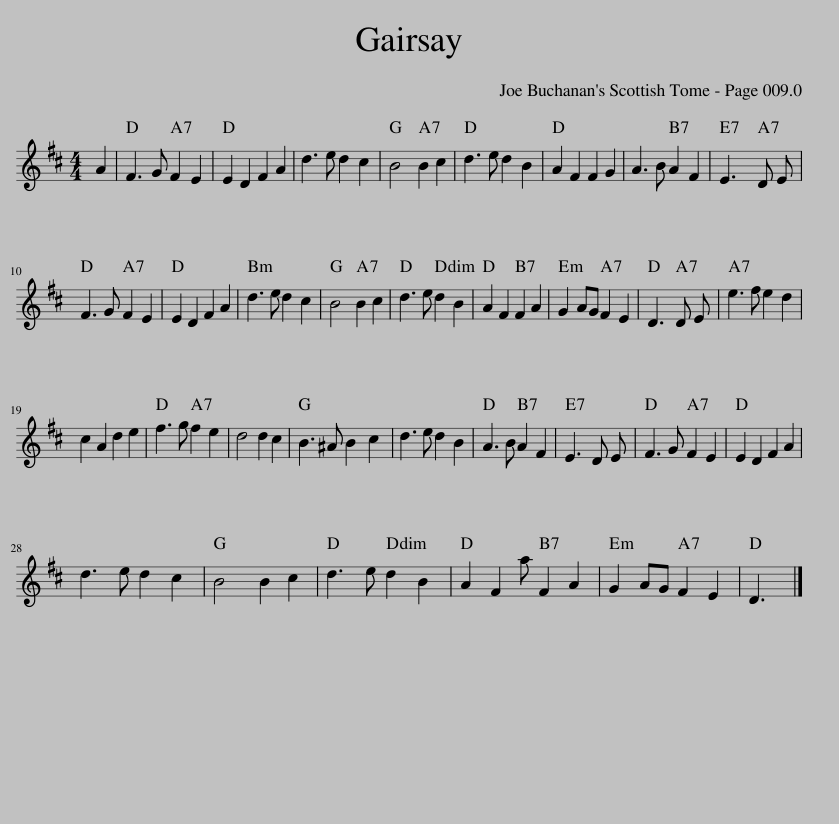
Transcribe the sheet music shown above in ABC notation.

X:1
L:1/8
M:4/4
I:linebreak $
K:D
V:1 treble
V:1
 A2 | F3 G F2 E2 | E2 D2 F2 A2 | d3 e d2 c2 | B4 B2 c2 | %5
 d3 e d2 B2 | A2 F2 F2 G2 | A3 B A2 F2 | E3 D E |$ F3 G F2 E2 | %10
 E2 D2 F2 A2 | d3 e d2 c2 | B4 B2 c2 | d3 e d2 B2 | A2 F2 F2 A2 | %15
 G2 AG F2 E2 | D3 D E | e3 f e2 d2 |$ c2 A2 d2 e2 | f3 g f2 e2 | %20
 d4 d2 c2 | B3 ^A B2 c2 | d3 e d2 B2 | A3 B A2 F2 | E3 D E | %25
 F3 G F2 E2 | E2 D2 F2 A2 |$ d3 e d2 c2 | B4 B2 c2 | d3 e d2 B2 | %30
 A2 F2 a F2 A2 | G2 AG F2 E2 | D3 |] %33
